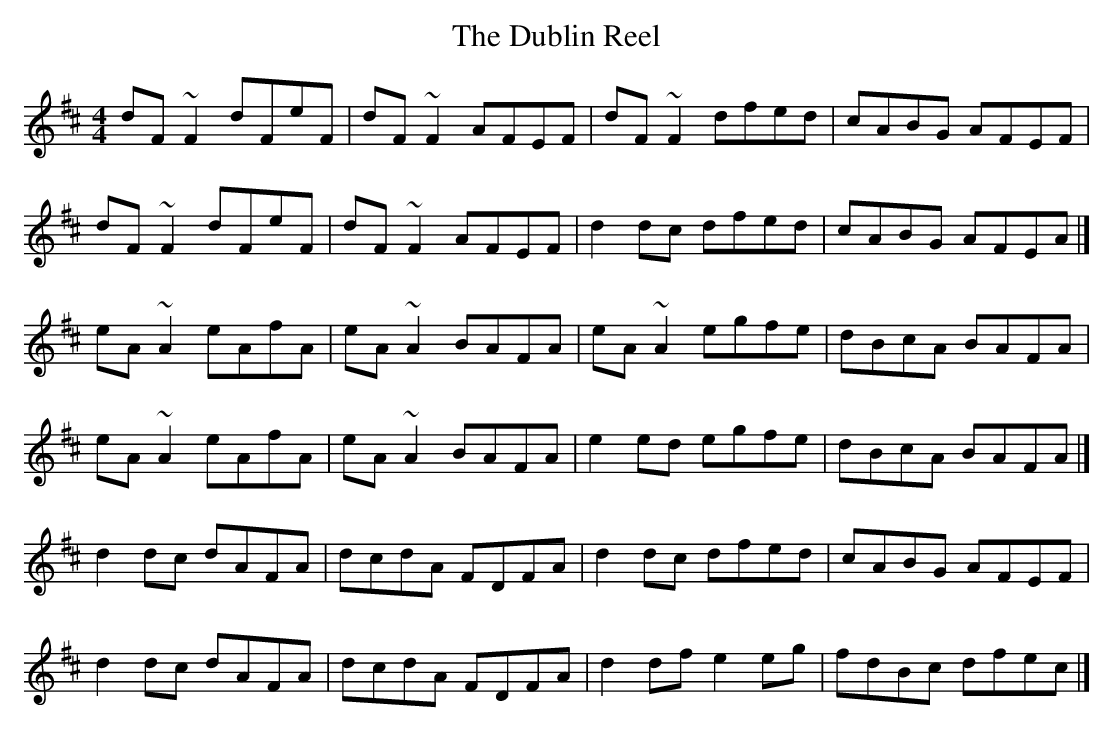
X:1
T:Dublin Reel, The
M:4/4
K:D
dF~F2 dFeF|dF~F2 AFEF|dF~F2 dfed|cABG AFEF|
dF~F2 dFeF|dF~F2 AFEF| d2dc dfed|cABG AFEA|]
eA~A2 eAfA|eA~A2 BAFA| eA~A2 egfe|dBcA BAFA|
eA~A2 eAfA|eA~A2 BAFA| e2ed egfe|dBcA BAFA|]
d2dc dAFA|dcdA FDFA| d2dc dfed|cABG AFEF|
d2dc dAFA|dcdA FDFA| d2df e2eg|fdBc dfec|]
